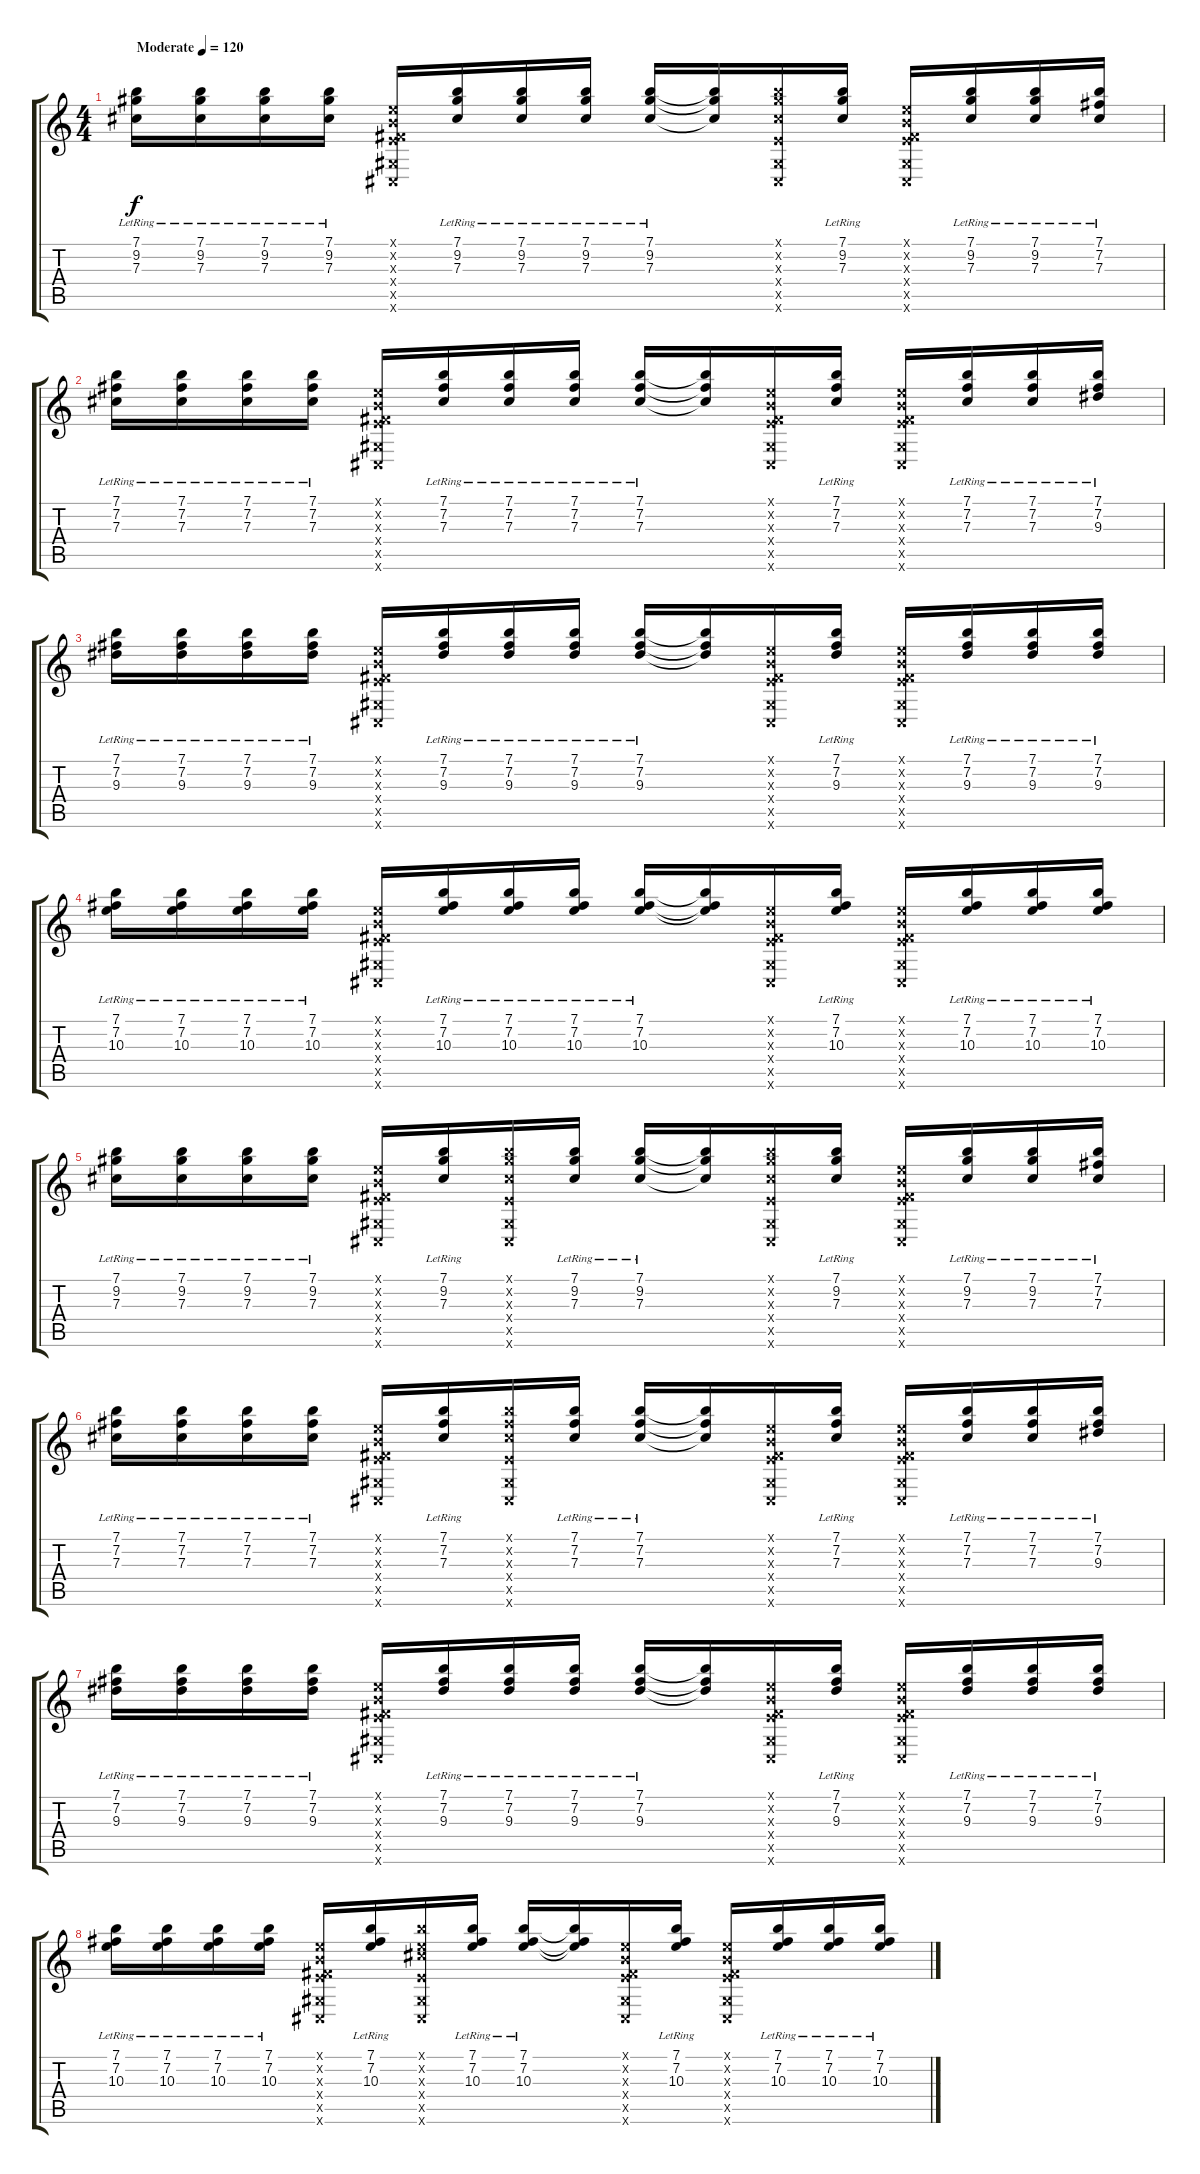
\track "" {instrument acousticguitarsteel}
\staff {score tabs}
\tuning (E4 B3 Gb3 E3 Ab2 Db2) {hide}
\ts (4 4)
\tempo (120 "Moderate")
\clef g2
\ks c
(7.1{lr} 9.2{lr} 7.3{lr}).16{dy f instrument acousticguitarsteel} (7.1{lr} 9.2{lr} 7.3{lr}).16 (7.1{lr} 9.2{lr} 7.3{lr}).16 (7.1{lr} 9.2{lr} 7.3{lr}).16 (0.1{x} 0.2{x} 0.3{x} 0.4{x} 0.5{x} 0.6{x}).16 (7.1{lr} 9.2{lr} 7.3{lr}).16 (7.1{lr} 9.2{lr} 7.3{lr}).16 (7.1{lr} 9.2{lr} 7.3{lr}).16 (7.1{lr} 9.2{lr} 7.3{lr}).16 (7.1{t} 9.2{t} 7.3{t}).16 (7.1{x} 9.2{x} 7.3{x} 0.4{x} 0.5{x} 0.6{x}).16 (7.1{lr} 9.2{lr} 7.3{lr}).16 (0.1{x} 0.2{x} 0.3{x} 0.4{x} 0.5{x} 0.6{x}).16 (7.1{lr} 9.2{lr} 7.3{lr}).16 (7.1{lr} 9.2{lr} 7.3{lr}).16 (7.1{lr} 7.2{lr} 7.3{lr}).16 |
(7.1{lr} 7.2{lr} 7.3{lr}).16 (7.1{lr} 7.2{lr} 7.3{lr}).16 (7.1{lr} 7.2{lr} 7.3{lr}).16 (7.1{lr} 7.2{lr} 7.3{lr}).16 (0.1{x} 0.2{x} 0.3{x} 0.4{x} 0.5{x} 0.6{x}).16 (7.1{lr} 7.2{lr} 7.3{lr}).16 (7.1{lr} 7.2{lr} 7.3{lr}).16 (7.1{lr} 7.2{lr} 7.3{lr}).16 (7.1{lr} 7.2{lr} 7.3{lr}).16 (7.1{t} 7.2{t} 7.3{t}).16 (0.1{x} 0.2{x} 0.3{x} 0.4{x} 0.5{x} 0.6{x}).16 (7.1{lr} 7.2{lr} 7.3{lr}).16 (0.1{x} 0.2{x} 0.3{x} 0.4{x} 0.5{x} 0.6{x}).16 (7.1{lr} 7.2{lr} 7.3{lr}).16 (7.1{lr} 7.2{lr} 7.3{lr}).16 (7.1{lr} 7.2{lr} 9.3{lr}).16 |
(7.1{lr} 7.2{lr} 9.3{lr}).16 (7.1{lr} 7.2{lr} 9.3{lr}).16 (7.1{lr} 7.2{lr} 9.3{lr}).16 (7.1{lr} 7.2{lr} 9.3{lr}).16 (0.1{x} 0.2{x} 0.3{x} 0.4{x} 0.5{x} 0.6{x}).16 (7.1{lr} 7.2{lr} 9.3{lr}).16 (7.1{lr} 7.2{lr} 9.3{lr}).16 (7.1{lr} 7.2{lr} 9.3{lr}).16 (7.1{lr} 7.2{lr} 9.3{lr}).16 (7.1{t} 7.2{t} 9.3{t}).16 (0.1{x} 0.2{x} 0.3{x} 0.4{x} 0.5{x} 0.6{x}).16 (7.1{lr} 7.2{lr} 9.3{lr}).16 (0.1{x} 0.2{x} 0.3{x} 0.4{x} 0.5{x} 0.6{x}).16 (7.1{lr} 7.2{lr} 9.3{lr}).16 (7.1{lr} 7.2{lr} 9.3{lr}).16 (7.1{lr} 7.2{lr} 9.3{lr}).16 |
(7.1{lr} 7.2{lr} 10.3{lr}).16 (7.1{lr} 7.2{lr} 10.3{lr}).16 (7.1{lr} 7.2{lr} 10.3{lr}).16 (7.1{lr} 7.2{lr} 10.3{lr}).16 (0.1{x} 0.2{x} 0.3{x} 0.4{x} 0.5{x} 0.6{x}).16 (7.1{lr} 7.2{lr} 10.3{lr}).16 (7.1{lr} 7.2{lr} 10.3{lr}).16 (7.1{lr} 7.2{lr} 10.3{lr}).16 (7.1{lr} 7.2{lr} 10.3{lr}).16 (7.1{t} 7.2{t} 10.3{t}).16 (0.1{x} 0.2{x} 0.3{x} 0.4{x} 0.5{x} 0.6{x}).16 (7.1{lr} 7.2{lr} 10.3{lr}).16 (0.1{x} 0.2{x} 0.3{x} 0.4{x} 0.5{x} 0.6{x}).16 (7.1{lr} 7.2{lr} 10.3{lr}).16 (7.1{lr} 7.2{lr} 10.3{lr}).16 (7.1{lr} 7.2{lr} 10.3{lr}).16 |
(7.1{lr} 9.2{lr} 7.3{lr}).16 (7.1{lr} 9.2{lr} 7.3{lr}).16 (7.1{lr} 9.2{lr} 7.3{lr}).16 (7.1{lr} 9.2{lr} 7.3{lr}).16 (0.1{x} 0.2{x} 0.3{x} 0.4{x} 0.5{x} 0.6{x}).16 (7.1{lr} 9.2{lr} 7.3{lr}).16 (7.1{x} 9.2{x} 7.3{x} 0.4{x} 0.5{x} 0.6{x}).16 (7.1{lr} 9.2{lr} 7.3{lr}).16 (7.1{lr} 9.2{lr} 7.3{lr}).16 (7.1{t} 9.2{t} 7.3{t}).16 (7.1{x} 9.2{x} 7.3{x} 0.4{x} 0.5{x} 0.6{x}).16 (7.1{lr} 9.2{lr} 7.3{lr}).16 (0.1{x} 0.2{x} 0.3{x} 0.4{x} 0.5{x} 0.6{x}).16 (7.1{lr} 9.2{lr} 7.3{lr}).16 (7.1{lr} 9.2{lr} 7.3{lr}).16 (7.1{lr} 7.2{lr} 7.3{lr}).16 |
(7.1{lr} 7.2{lr} 7.3{lr}).16 (7.1{lr} 7.2{lr} 7.3{lr}).16 (7.1{lr} 7.2{lr} 7.3{lr}).16 (7.1{lr} 7.2{lr} 7.3{lr}).16 (0.1{x} 0.2{x} 0.3{x} 0.4{x} 0.5{x} 0.6{x}).16 (7.1{lr} 7.2{lr} 7.3{lr}).16 (7.1{x} 7.2{x} 7.3{x} 0.4{x} 0.5{x} 0.6{x}).16 (7.1{lr} 7.2{lr} 7.3{lr}).16 (7.1{lr} 7.2{lr} 7.3{lr}).16 (7.1{t} 7.2{t} 7.3{t}).16 (0.1{x} 0.2{x} 0.3{x} 0.4{x} 0.5{x} 0.6{x}).16 (7.1{lr} 7.2{lr} 7.3{lr}).16 (0.1{x} 0.2{x} 0.3{x} 0.4{x} 0.5{x} 0.6{x}).16 (7.1{lr} 7.2{lr} 7.3{lr}).16 (7.1{lr} 7.2{lr} 7.3{lr}).16 (7.1{lr} 7.2{lr} 9.3{lr}).16 |
(7.1{lr} 7.2{lr} 9.3{lr}).16 (7.1{lr} 7.2{lr} 9.3{lr}).16 (7.1{lr} 7.2{lr} 9.3{lr}).16 (7.1{lr} 7.2{lr} 9.3{lr}).16 (0.1{x} 0.2{x} 0.3{x} 0.4{x} 0.5{x} 0.6{x}).16 (7.1{lr} 7.2{lr} 9.3{lr}).16 (7.1{lr} 7.2{lr} 9.3{lr}).16 (7.1{lr} 7.2{lr} 9.3{lr}).16 (7.1{lr} 7.2{lr} 9.3{lr}).16 (7.1{t} 7.2{t} 9.3{t}).16 (0.1{x} 0.2{x} 0.3{x} 0.4{x} 0.5{x} 0.6{x}).16 (7.1{lr} 7.2{lr} 9.3{lr}).16 (0.1{x} 0.2{x} 0.3{x} 0.4{x} 0.5{x} 0.6{x}).16 (7.1{lr} 7.2{lr} 9.3{lr}).16 (7.1{lr} 7.2{lr} 9.3{lr}).16 (7.1{lr} 7.2{lr} 9.3{lr}).16 |
(7.1{lr} 7.2{lr} 10.3{lr}).16 (7.1{lr} 7.2{lr} 10.3{lr}).16 (7.1{lr} 7.2{lr} 10.3{lr}).16 (7.1{lr} 7.2{lr} 10.3{lr}).16 (0.1{x} 0.2{x} 0.3{x} 0.4{x} 0.5{x} 0.6{x}).16 (7.1{lr} 7.2{lr} 10.3{lr}).16 (7.1{x} 5.2{x} 7.3{x} 0.4{x} 0.5{x} 0.6{x}).16 (7.1{lr} 7.2{lr} 10.3{lr}).16 (7.1{lr} 7.2{lr} 10.3{lr}).16 (7.1{t} 7.2{t} 10.3{t}).16 (0.1{x} 0.2{x} 0.3{x} 0.4{x} 0.5{x} 0.6{x}).16 (7.1{lr} 7.2{lr} 10.3{lr}).16 (0.1{x} 0.2{x} 0.3{x} 0.4{x} 0.5{x} 0.6{x}).16 (7.1{lr} 7.2{lr} 10.3{lr}).16 (7.1{lr} 7.2{lr} 10.3{lr}).16 (7.1{lr} 7.2{lr} 10.3{lr}).16
